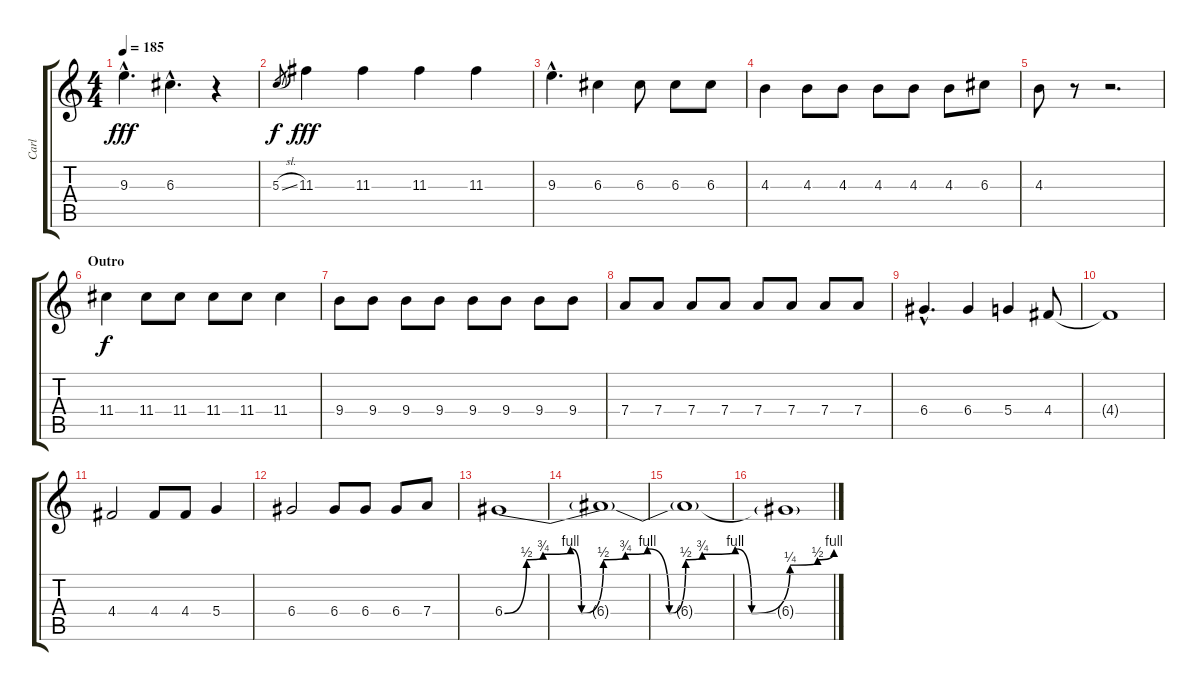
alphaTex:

\track ("Carl" "Carl") {instrument distortionguitar}
\staff {score tabs}
\tuning (E4 B3 G3 D3 A2 E2) {hide}
\ts (4 4)
\tempo 185
\clef g2
\ks c
9.3{hac}.4{d dy fff} 6.3{hac}.4{d} r.4 |
5.3{sl}.8{gr dy f} 11.3.4{dy fff} 11.3.4 11.3.4 11.3.4 |
9.3{hac}.4{d} 6.3.4 6.3.8 6.3.8 6.3.8 |
4.3.4 4.3.8 4.3.8 4.3.8 4.3.8 4.3.8 6.3.8 |
4.3.8 r.8 r.2{d} |
\section ("" "Outro")
11.4.4{dy f} 11.4.8 11.4.8 11.4.8 11.4.8 11.4.4 |
9.4.8 9.4.8 9.4.8 9.4.8 9.4.8 9.4.8 9.4.8 9.4.8 |
7.4.8 7.4.8 7.4.8 7.4.8 7.4.8 7.4.8 7.4.8 7.4.8 |
6.4{hac}.4{d} 6.4.4 5.4.4 4.4.8 |
4.4{t}.1 |
4.4.2 4.4.8 4.4.8 5.4.4 |
6.4.2 6.4.8 6.4.8 6.4.8 7.4.8 |
6.4{be (custom 0 0 4 2 7 3 12 4 14 0 18 2 22 3 26 4 30 0 33 2 36 3 42 4 45 0 52 1 57 2 60 4)}.1 |
6.4{t}.1 |
6.4{t}.1 |
6.4{t}.1{volume 0}
